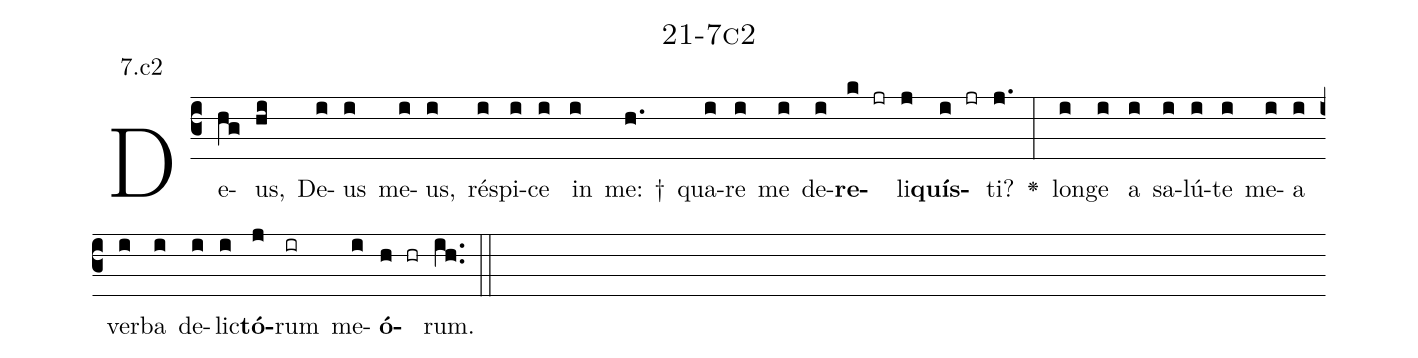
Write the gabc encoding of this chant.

name: 21-7c2;
annotation: 7.c2;
%%
(c3)De(hg)us,(hi) De(i)us(i) me(i)us,(i) ré(i)spi(i)ce(i) in(i) me: †(h.) qua(i)re(i) me(i) de(i)<b>re</b>(k jr)li(j)<b>quís</b>(i jr)ti?(j.) <v>\greheightstar</v>(:) lon(i)ge(i) a(i) sa(i)lú(i)te(i) me(i)a(i) ver(i)ba(i) de(i)lic(i)<b>tó</b>(j)rum(ir) me(i)<b>ó</b>(h hr)rum.(ih..) (::)


%E(i) u(i) o(j) u(i) a(h) e.(ih..) (::)
